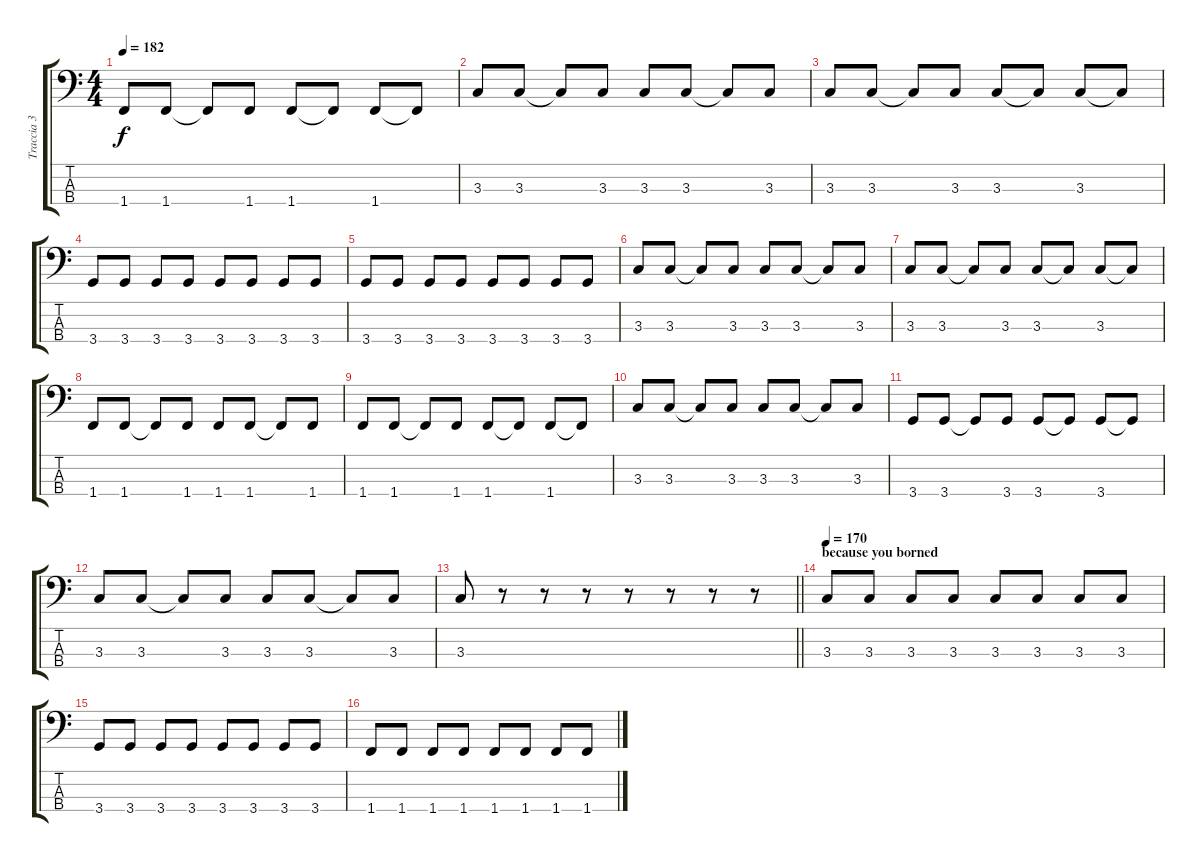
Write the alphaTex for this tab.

\track ("Traccia 3" "Traccia 3") {instrument electricbassfinger}
\staff {score tabs}
\tuning (G2 D2 A1 E1) {hide}
\ts (4 4)
\tempo 182
\clef f4
\ks c
1.4.8{dy f} 1.4.8 1.4{t}.8 1.4.8 1.4.8 1.4{t}.8 1.4.8 1.4{t}.8 |
3.3.8 3.3.8 3.3{t}.8 3.3.8 3.3.8 3.3.8 3.3{t}.8 3.3.8 |
3.3.8 3.3.8 3.3{t}.8 3.3.8 3.3.8 3.3{t}.8 3.3.8 3.3{t}.8 |
3.4.8 3.4.8 3.4.8 3.4.8 3.4.8 3.4.8 3.4.8 3.4.8 |
3.4.8 3.4.8 3.4.8 3.4.8 3.4.8 3.4.8 3.4.8 3.4.8 |
3.3.8 3.3.8 3.3{t}.8 3.3.8 3.3.8 3.3.8 3.3{t}.8 3.3.8 |
3.3.8 3.3.8 3.3{t}.8 3.3.8 3.3.8 3.3{t}.8 3.3.8 3.3{t}.8 |
1.4.8 1.4.8 1.4{t}.8 1.4.8 1.4.8 1.4.8 1.4{t}.8 1.4.8 |
1.4.8 1.4.8 1.4{t}.8 1.4.8 1.4.8 1.4{t}.8 1.4.8 1.4{t}.8 |
3.3.8 3.3.8 3.3{t}.8 3.3.8 3.3.8 3.3.8 3.3{t}.8 3.3.8 |
3.4.8 3.4.8 3.4{t}.8 3.4.8 3.4.8 3.4{t}.8 3.4.8 3.4{t}.8 |
3.3.8 3.3.8 3.3{t}.8 3.3.8 3.3.8 3.3.8 3.3{t}.8 3.3.8 |
\barLineRight lightlight
3.3.8 r.8 r.8 r.8 r.8 r.8 r.8 r.8 |
\section ("" "because you borned")
\tempo 170
3.3.8 3.3.8 3.3.8 3.3.8 3.3.8 3.3.8 3.3.8 3.3.8 |
3.4.8 3.4.8 3.4.8 3.4.8 3.4.8 3.4.8 3.4.8 3.4.8 |
1.4.8 1.4.8 1.4.8 1.4.8 1.4.8 1.4.8 1.4.8 1.4.8
